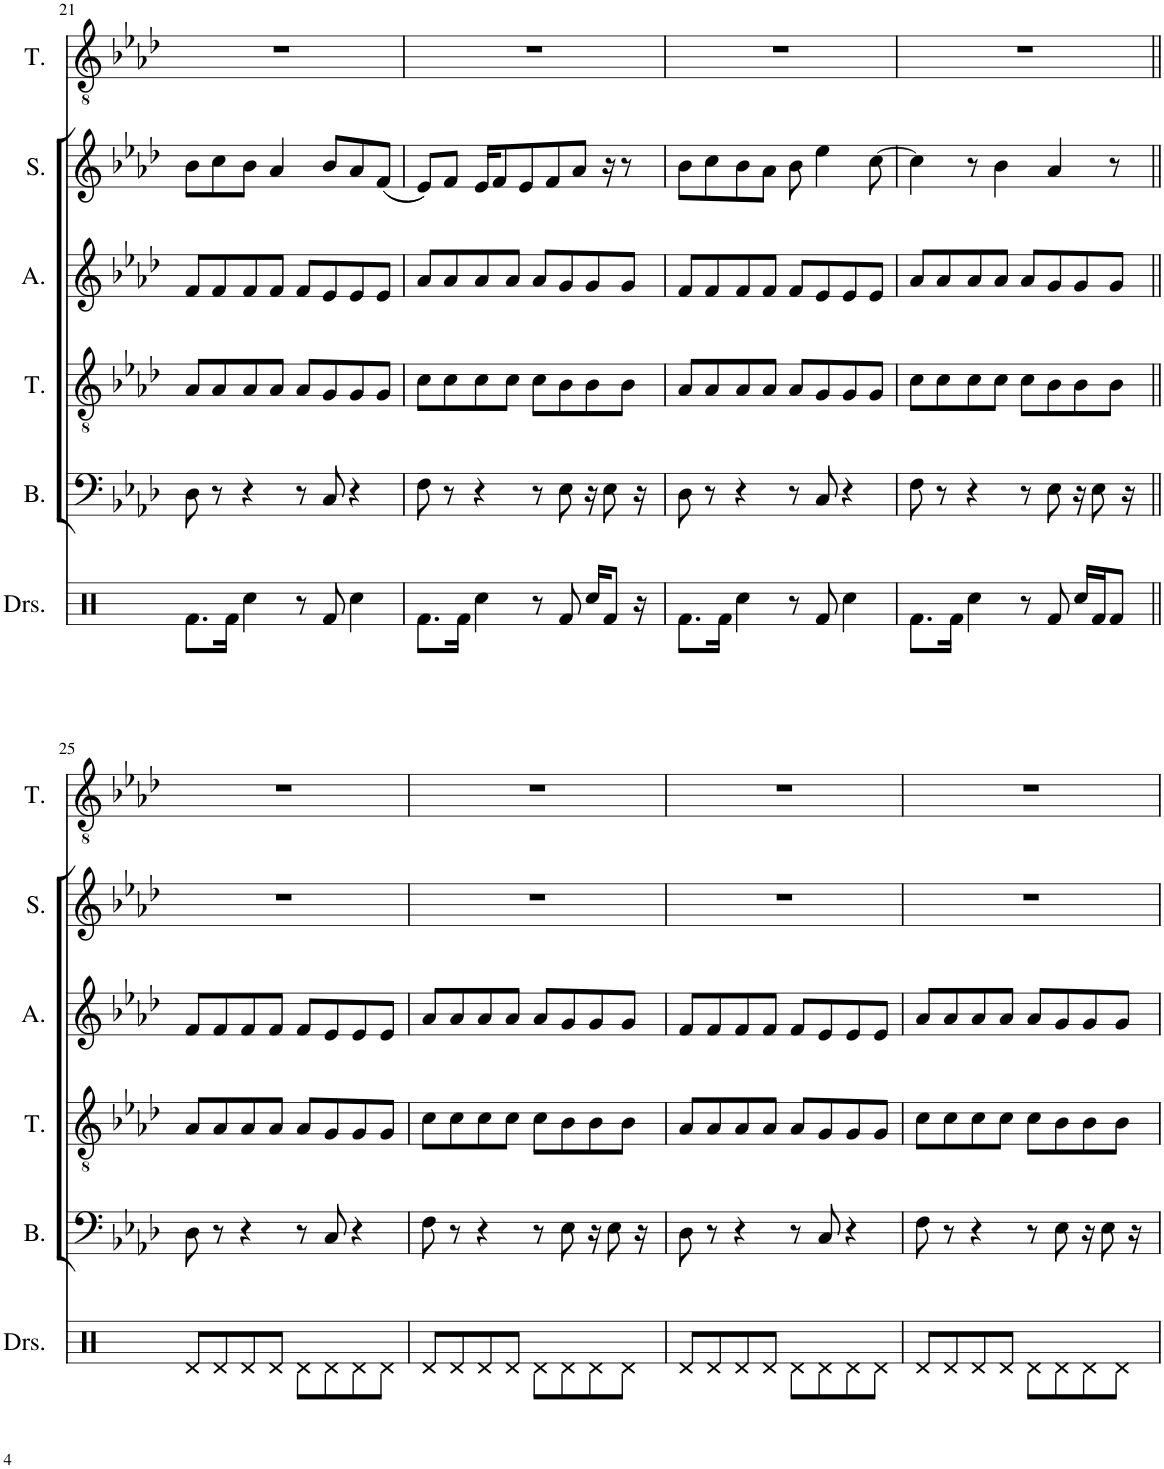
**kern	**kern	**kern	**kern	**kern	**kern
*part6	*part5	*part4	*part3	*part2	*part1
*staff6	*staff5	*staff4	*staff3	*staff2	*staff1
*I"Drumset	*I"Bass	*I"Tenor	*I"Alto	*I"Soprano	*I"Tenor
*I'Drs.	*I'B.	*I'T.	*I'A.	*I'S.	*I'T.
!!LO:PB:g=z
*clefX	*clefF4	*clefGv2	*clefG2	*clefG2	*clefGv2
*k[]	*k[b-e-a-d-]	*k[b-e-a-d-]	*k[b-e-a-d-]	*k[b-e-a-d-]	*k[b-e-a-d-]
*M4/4	*M4/4	*M4/4	*M4/4	*M4/4	*M4/4
=21	=21	=21	=21	=21	=21
8.Rf\L	8D-\	8A-/L	8f/L	8b-\L	1r
.	8r	8A-/	8f/	8cc\	.
16Rf\Jk	.	.	.	.	.
4Rcc\	4r	8A-/	8f/	8b-\J	.
.	.	8A-/J	8f/J	4a-/	.
8r	8r	8A-/L	8f/L	.	.
8Rf/	8C/	8G/	8e-/	8b-/L	.
4Rcc\	4r	8G/	8e-/	8a-/	.
.	.	8G/J	8e-/J	((8f/J	.
=22	=22	=22	=22	=22	=22
8.Rf\L	8F\	8c\L	8a-/L	8e-/L))	1r
.	8r	8c\	8a-/	8f/J	.
16Rf\Jk	.	.	.	.	.
4Rcc\	4r	8c\	8a-/	16e-/KL	.
.	.	.	.	8f/	.
.	.	8c\J	8a-/J	.	.
.	.	.	.	8e-/	.
8r	8r	8c\L	8a-/L	.	.
.	.	.	.	8f/	.
8Rf/	8E-\	8B-\	8g/	.	.
.	.	.	.	8a-/J	.
16Rcc/KL	16r	8B-\	8g/	.	.
8Rf/J	8E-\	.	.	16r	.
.	.	8B-\J	8g/J	8r	.
16r	16r	.	.	.	.
=23	=23	=23	=23	=23	=23
8.Rf\L	8D-\	8A-/L	8f/L	8b-\L	1r
.	8r	8A-/	8f/	8cc\	.
16Rf\Jk	.	.	.	.	.
4Rcc\	4r	8A-/	8f/	8b-\	.
.	.	8A-/J	8f/J	8a-\J	.
8r	8r	8A-/L	8f/L	8b-\	.
8Rf/	8C/	8G/	8e-/	4ee-\	.
4Rcc\	4r	8G/	8e-/	.	.
.	.	8G/J	8e-/J	[8cc\	.
=24	=24	=24	=24	=24	=24
8.Rf\L	8F\	8c\L	8a-/L	4cc\]	1r
.	8r	8c\	8a-/	.	.
16Rf\Jk	.	.	.	.	.
4Rcc\	4r	8c\	8a-/	8r	.
.	.	8c\J	8a-/J	4b-\	.
8r	8r	8c\L	8a-/L	.	.
8Rf/	8E-\	8B-\	8g/	4a-/	.
16Rcc/LL	16r	8B-\	8g/	.	.
16Rf/J	8E-\	.	.	.	.
8Rf/J	.	8B-\J	8g/J	8r	.
.	16r	.	.	.	.
!!LO:LB:g=z
=25||	=25||	=25||	=25||	=25||	=25||
8Rd/L	8D-\	8A-/L	8f/L	1r	1r
8Rd/	8r	8A-/	8f/	.	.
8Rd/	4r	8A-/	8f/	.	.
8Rd/J	.	8A-/J	8f/J	.	.
8Rd\L	8r	8A-/L	8f/L	.	.
8Rd\	8C/	8G/	8e-/	.	.
8Rd\	4r	8G/	8e-/	.	.
8Rd\J	.	8G/J	8e-/J	.	.
=26	=26	=26	=26	=26	=26
8Rd/L	8F\	8c\L	8a-/L	1r	1r
8Rd/	8r	8c\	8a-/	.	.
8Rd/	4r	8c\	8a-/	.	.
8Rd/J	.	8c\J	8a-/J	.	.
8Rd\L	8r	8c\L	8a-/L	.	.
8Rd\	8E-\	8B-\	8g/	.	.
8Rd\	16r	8B-\	8g/	.	.
.	8E-\	.	.	.	.
8Rd\J	.	8B-\J	8g/J	.	.
.	16r	.	.	.	.
=27	=27	=27	=27	=27	=27
8Rd/L	8D-\	8A-/L	8f/L	1r	1r
8Rd/	8r	8A-/	8f/	.	.
8Rd/	4r	8A-/	8f/	.	.
8Rd/J	.	8A-/J	8f/J	.	.
8Rd\L	8r	8A-/L	8f/L	.	.
8Rd\	8C/	8G/	8e-/	.	.
8Rd\	4r	8G/	8e-/	.	.
8Rd\J	.	8G/J	8e-/J	.	.
=28	=28	=28	=28	=28	=28
8Rd/L	8F\	8c\L	8a-/L	1r	1r
8Rd/	8r	8c\	8a-/	.	.
8Rd/	4r	8c\	8a-/	.	.
8Rd/J	.	8c\J	8a-/J	.	.
8Rd\L	8r	8c\L	8a-/L	.	.
8Rd\	8E-\	8B-\	8g/	.	.
8Rd\	16r	8B-\	8g/	.	.
.	8E-\	.	.	.	.
8Rd\J	.	8B-\J	8g/J	.	.
.	16r	.	.	.	.
=	=	=	=	=	=
*-	*-	*-	*-	*-	*-
